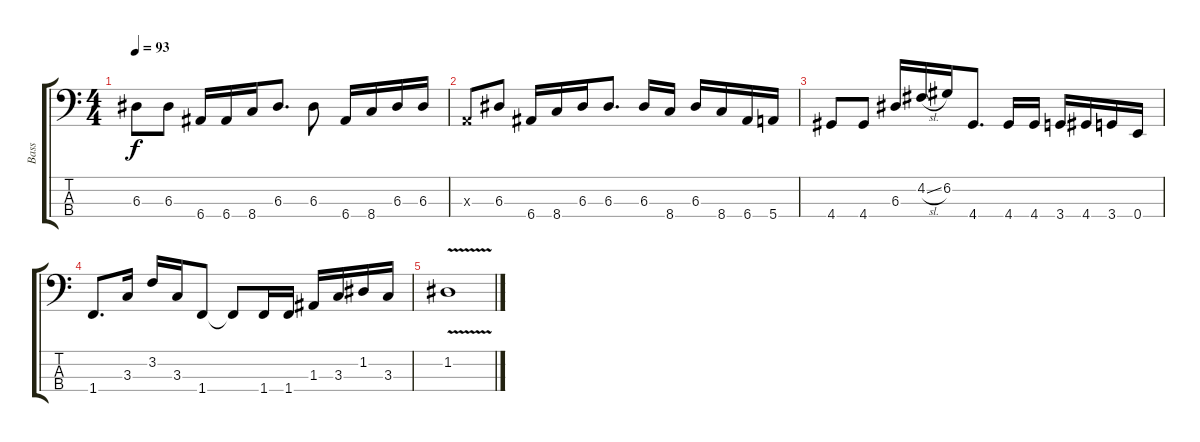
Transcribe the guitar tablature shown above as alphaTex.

\track ("Bass" "Bass") {instrument electricbassfinger}
\staff {score tabs}
\tuning (G2 D2 A1 E1) {hide}
\ts (4 4)
\tempo 93
\clef f4
\ks c
6.3.8{dy f} 6.3.8 6.4.16 6.4.16 8.4.16 6.3.8{d} 6.3.8 6.4.16 8.4.16 6.3.16 6.3.16 |
0.3{x}.8 6.3.8 6.4.16 8.4.16 6.3.16 6.3.8{d} 6.3.16 8.4.16 6.3.16 8.4.16 6.4.16 5.4.16 |
4.4.8 4.4.8 6.3.16 4.2{sl}.16 6.2.16 4.4.8{d} 4.4.16 4.4.16 3.4.16 4.4.16 3.4.16 0.4.16 |
1.4.8{d} 3.3.16 3.2.16 3.3.16 1.4.8 1.4{t}.8 1.4.16 1.4.16 1.3.16 3.3.16 1.2.16 3.3.16 |
1.2{v}.1
